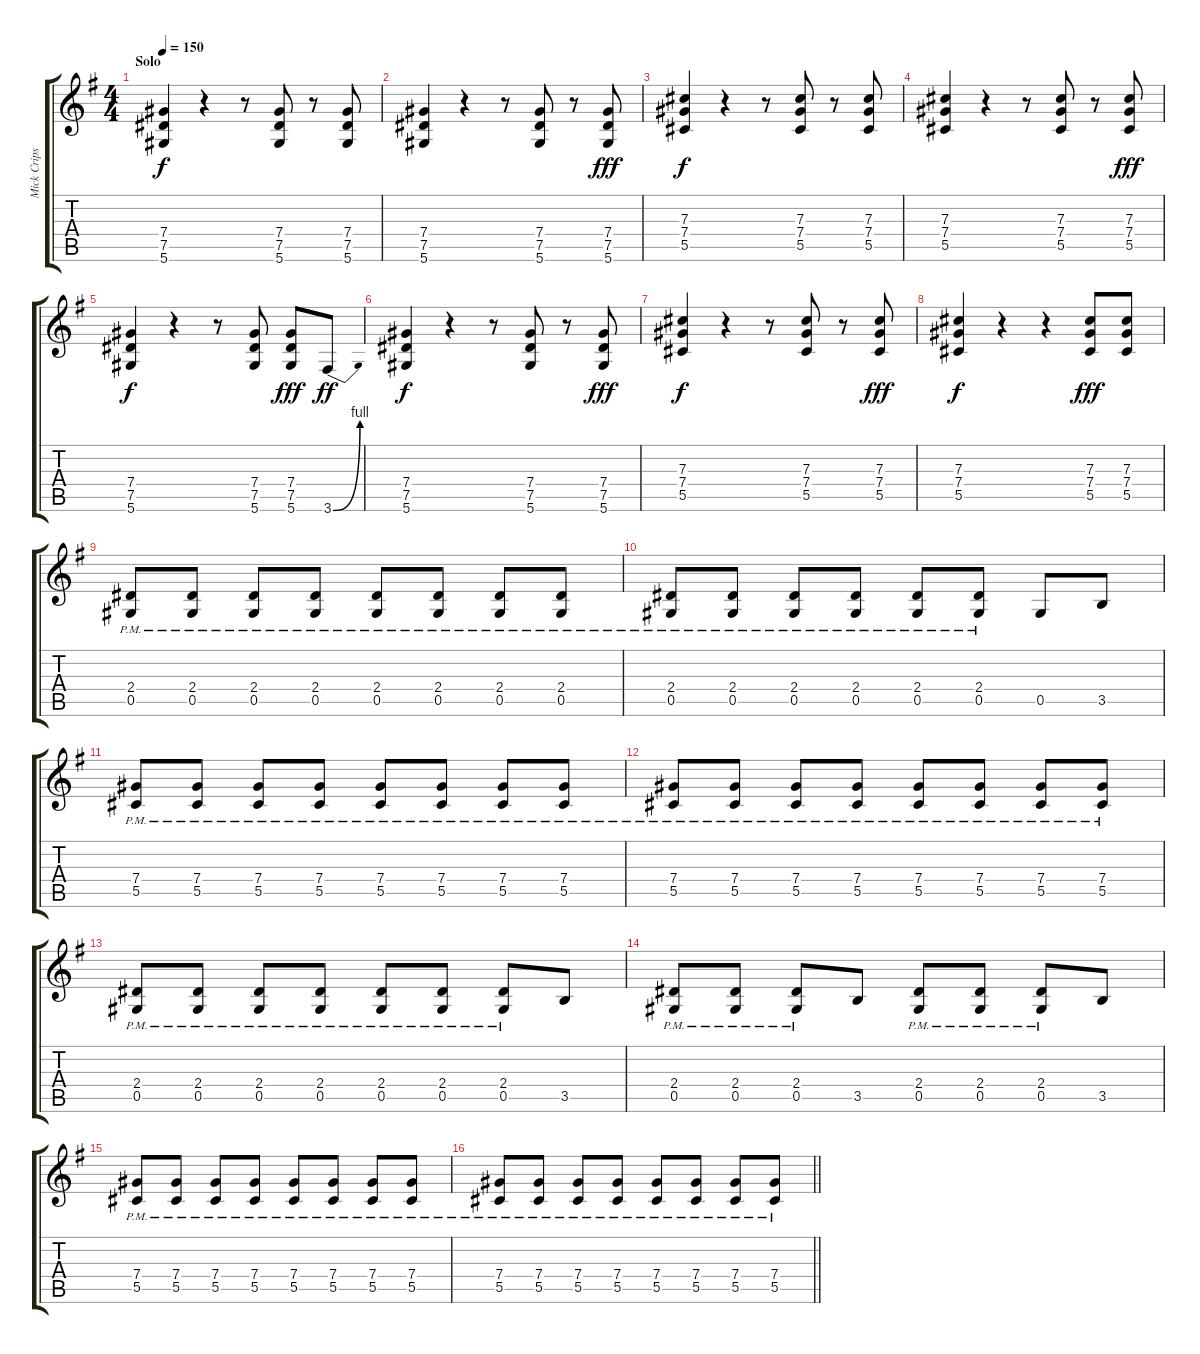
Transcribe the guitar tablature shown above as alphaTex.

\track ("Mick Crips - Rhytm Guitar" "Mick Crips") {instrument overdrivenguitar}
\staff {score tabs}
\tuning (Eb4 Bb3 Gb3 Db3 Ab2 Eb2) {hide}
\ts (4 4)
\section ("" "Solo")
\tempo 150
\clef g2
\ks g
(7.4 7.5 5.6).4{dy f} r.4 r.8 (7.4 7.5 5.6).8 r.8 (7.4 7.5 5.6).8 |
(7.4 7.5 5.6).4 r.4 r.8 (7.4 7.5 5.6).8 r.8 (7.4 7.5 5.6).8{dy fff} |
(7.3 7.4 5.5).4{dy f} r.4 r.8 (7.3 7.4 5.5).8 r.8 (7.3 7.4 5.5).8 |
(7.3 7.4 5.5).4 r.4 r.8 (7.3 7.4 5.5).8 r.8 (7.3 7.4 5.5).8{dy fff} |
(7.4 7.5 5.6).4{dy f} r.4 r.8 (7.4 7.5 5.6).8 (7.4 7.5 5.6).8{dy fff} 3.6{be (bend 0 0 60 4)}.8{dy ff} |
(7.4 7.5 5.6).4{dy f} r.4 r.8 (7.4 7.5 5.6).8 r.8 (7.4 7.5 5.6).8{dy fff} |
(7.3 7.4 5.5).4{dy f} r.4 r.8 (7.3 7.4 5.5).8 r.8 (7.3 7.4 5.5).8{dy fff} |
(7.3 7.4 5.5).4{dy f} r.4 r.4 (7.3 7.4 5.5).8{dy fff} (7.3 7.4 5.5).8 |
(2.4{pm} 0.5{pm}).8 (2.4{pm} 0.5{pm}).8 (2.4{pm} 0.5{pm}).8 (2.4{pm} 0.5{pm}).8 (2.4{pm} 0.5{pm}).8 (2.4{pm} 0.5{pm}).8 (2.4{pm} 0.5{pm}).8 (2.4{pm} 0.5{pm}).8 |
(2.4{pm} 0.5{pm}).8 (2.4{pm} 0.5{pm}).8 (2.4{pm} 0.5{pm}).8 (2.4{pm} 0.5{pm}).8 (2.4{pm} 0.5{pm}).8 (2.4{pm} 0.5{pm}).8 0.5.8 3.5.8 |
(7.4{pm} 5.5{pm}).8 (7.4{pm} 5.5{pm}).8 (7.4{pm} 5.5{pm}).8 (7.4{pm} 5.5{pm}).8 (7.4{pm} 5.5{pm}).8 (7.4{pm} 5.5{pm}).8 (7.4{pm} 5.5{pm}).8 (7.4{pm} 5.5{pm}).8 |
(7.4{pm} 5.5{pm}).8 (7.4{pm} 5.5{pm}).8 (7.4{pm} 5.5{pm}).8 (7.4{pm} 5.5{pm}).8 (7.4{pm} 5.5{pm}).8 (7.4{pm} 5.5{pm}).8 (7.4{pm} 5.5{pm}).8 (7.4{pm} 5.5{pm}).8 |
(2.4{pm} 0.5{pm}).8 (2.4{pm} 0.5{pm}).8 (2.4{pm} 0.5{pm}).8 (2.4{pm} 0.5{pm}).8 (2.4{pm} 0.5{pm}).8 (2.4{pm} 0.5{pm}).8 (2.4{pm} 0.5{pm}).8 3.5.8 |
(2.4{pm} 0.5{pm}).8 (2.4{pm} 0.5{pm}).8 (2.4{pm} 0.5{pm}).8 3.5.8 (2.4{pm} 0.5{pm}).8 (2.4{pm} 0.5{pm}).8 (2.4{pm} 0.5{pm}).8 3.5.8 |
(7.4{pm} 5.5{pm}).8 (7.4{pm} 5.5{pm}).8 (7.4{pm} 5.5{pm}).8 (7.4{pm} 5.5{pm}).8 (7.4{pm} 5.5{pm}).8 (7.4{pm} 5.5{pm}).8 (7.4{pm} 5.5{pm}).8 (7.4{pm} 5.5{pm}).8 |
\barLineRight lightlight
(7.4{pm} 5.5{pm}).8 (7.4{pm} 5.5{pm}).8 (7.4{pm} 5.5{pm}).8 (7.4{pm} 5.5{pm}).8 (7.4{pm} 5.5{pm}).8 (7.4{pm} 5.5{pm}).8 (7.4{pm} 5.5{pm}).8 (7.4{pm} 5.5{pm}).8
